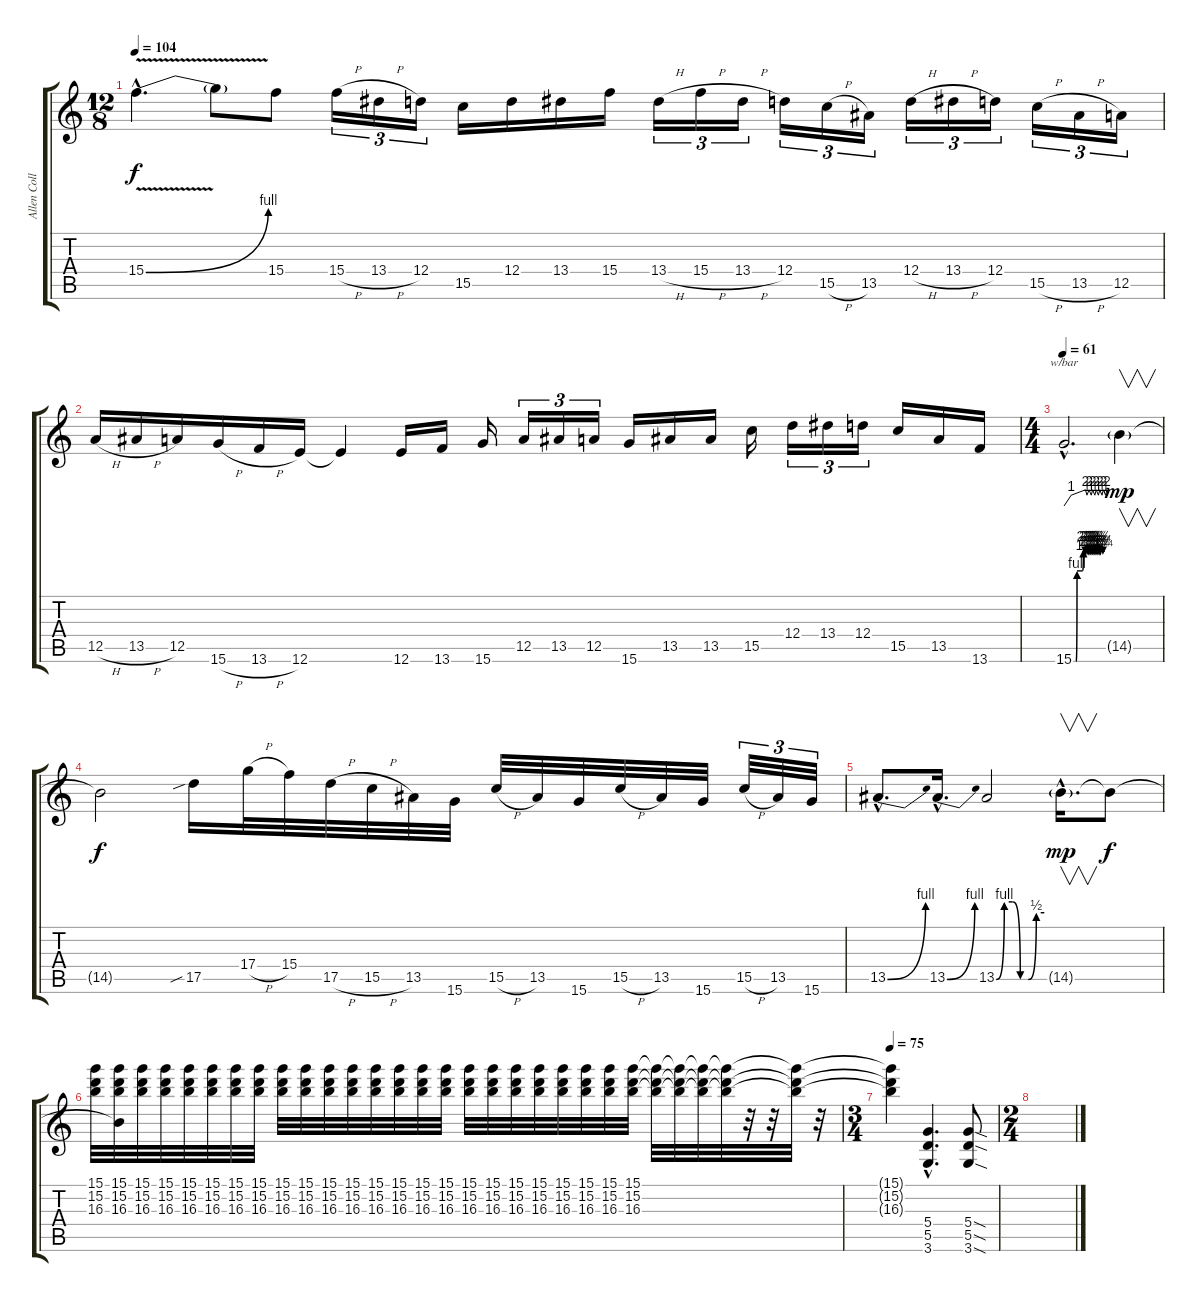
\track ("Allen Collins (Clean/Solo Guitar)" "Allen Coll") {instrument overdrivenguitar}
\staff {score tabs}
\tuning (E4 B3 G3 D3 A2 E2) {hide}
\ts (12 8)
\tempo 104
\clef g2
\ks c
15.4{be (bend 0 0 60 4) v hac}.4{d dy f} 15.4{t}.8 15.4.8 15.4{h}.16{tu (3 2)} 13.4{h}.16{tu (3 2)} 12.4.16{tu (3 2)} 15.5.16 12.4.16 13.4.16 15.4.16 13.4{h}.16{tu (3 2)} 15.4{h}.16{tu (3 2)} 13.4{h}.16{tu (3 2)} 12.4.16{tu (3 2)} 15.5{h}.16{tu (3 2)} 13.5.16{tu (3 2)} 12.4{h}.16{tu (3 2)} 13.4{h}.16{tu (3 2)} 12.4.16{tu (3 2)} 15.5{h}.16{tu (3 2)} 13.5{h}.16{tu (3 2)} 12.5.16{tu (3 2)} |
12.5{h}.16 13.5{h}.16 12.5.16 15.6{h}.16 13.6{h}.16 12.6.16 12.6{t}.4 12.6.16 13.6.16 15.6.16 12.5.16{tu (3 2)} 13.5.16{tu (3 2)} 12.5.16{tu (3 2)} 15.6.16 13.5.16 13.5.16 15.5.16 12.4.16{tu (3 2)} 13.4.16{tu (3 2)} 12.4.16{tu (3 2)} 15.5.16 13.5.16 13.6.16 |
\ts (4 4)
\tempo 61
15.6{be (custom 0 0 5 0 7 4 15 4 18 4 20 8 24 7 26 9 29 7 31 9 33 7 35 9 37 7 39 9 41 7 43 9 45 7 47 9 49 7 51 9 53 7 56 9 60 7) hac}.2{d tbe (custom default 0 0 10 4 30 8 32 4 35 8 38 4 40 8 43 4 45 8 48 4 50 8 53 4 55 8 58 4 60 8)} 14.5{g}.4{v dy mp} |
14.5{t}.2{dy f} 17.5{sib}.16 17.4{h}.32 15.4.32 17.5{h}.32 15.5{h}.32 13.5.32 15.6.32 15.5{h}.32 13.5.32 15.6.32 15.5{h}.32 13.5.32 15.6.32 15.5{h}.32{tu (3 2)} 13.5.32{tu (3 2)} 15.6.32{tu (3 2)} |
13.5{be (bend 0 0 60 4) hac}.8{d} 13.5{be (bend 0 0 60 4) hac}.16{d} 13.5{be (custom 0 0 10 4 20 4 30 0 40 0 50 2 60 2)}.2 14.5{g hac}.16{v d dy mp} 14.5{t}.8{dy f} |
(15.1 15.2 16.3).32 (15.1 15.2 16.3 14.5{t}).32 (15.1 15.2 16.3).32 (15.1 15.2 16.3).32 (15.1 15.2 16.3).32 (15.1 15.2 16.3).32 (15.1 15.2 16.3).32 (15.1 15.2 16.3).32 (15.1 15.2 16.3).32 (15.1 15.2 16.3).32 (15.1 15.2 16.3).32 (15.1 15.2 16.3).32 (15.1 15.2 16.3).32 (15.1 15.2 16.3).32 (15.1 15.2 16.3).32 (15.1 15.2 16.3).32 (15.1 15.2 16.3).32 (15.1 15.2 16.3).32 (15.1 15.2 16.3).32 (15.1 15.2 16.3).32 (15.1 15.2 16.3).32 (15.1 15.2 16.3).32 (15.1 15.2 16.3).32 (15.1 15.2 16.3).32 (15.1{t} 15.2{t} 16.3{t}).32 (15.1{t} 15.2{t} 16.3{t}).32 (15.1{t} 15.2{t} 16.3{t}).32 (15.1{t} 15.2{t} 16.3{t}).32 r.32 r.32 (15.1{t} 15.2{t} 16.3{t}).32 r.32 |
\ts (3 4)
\tempo 75
(15.1{t} 15.2{t} 16.3{t}).4 (5.4{hac} 5.5{hac} 3.6{hac}).4{d} (5.4{sod} 5.5{sod} 3.6{sod}).8 |
\ts (2 4)
